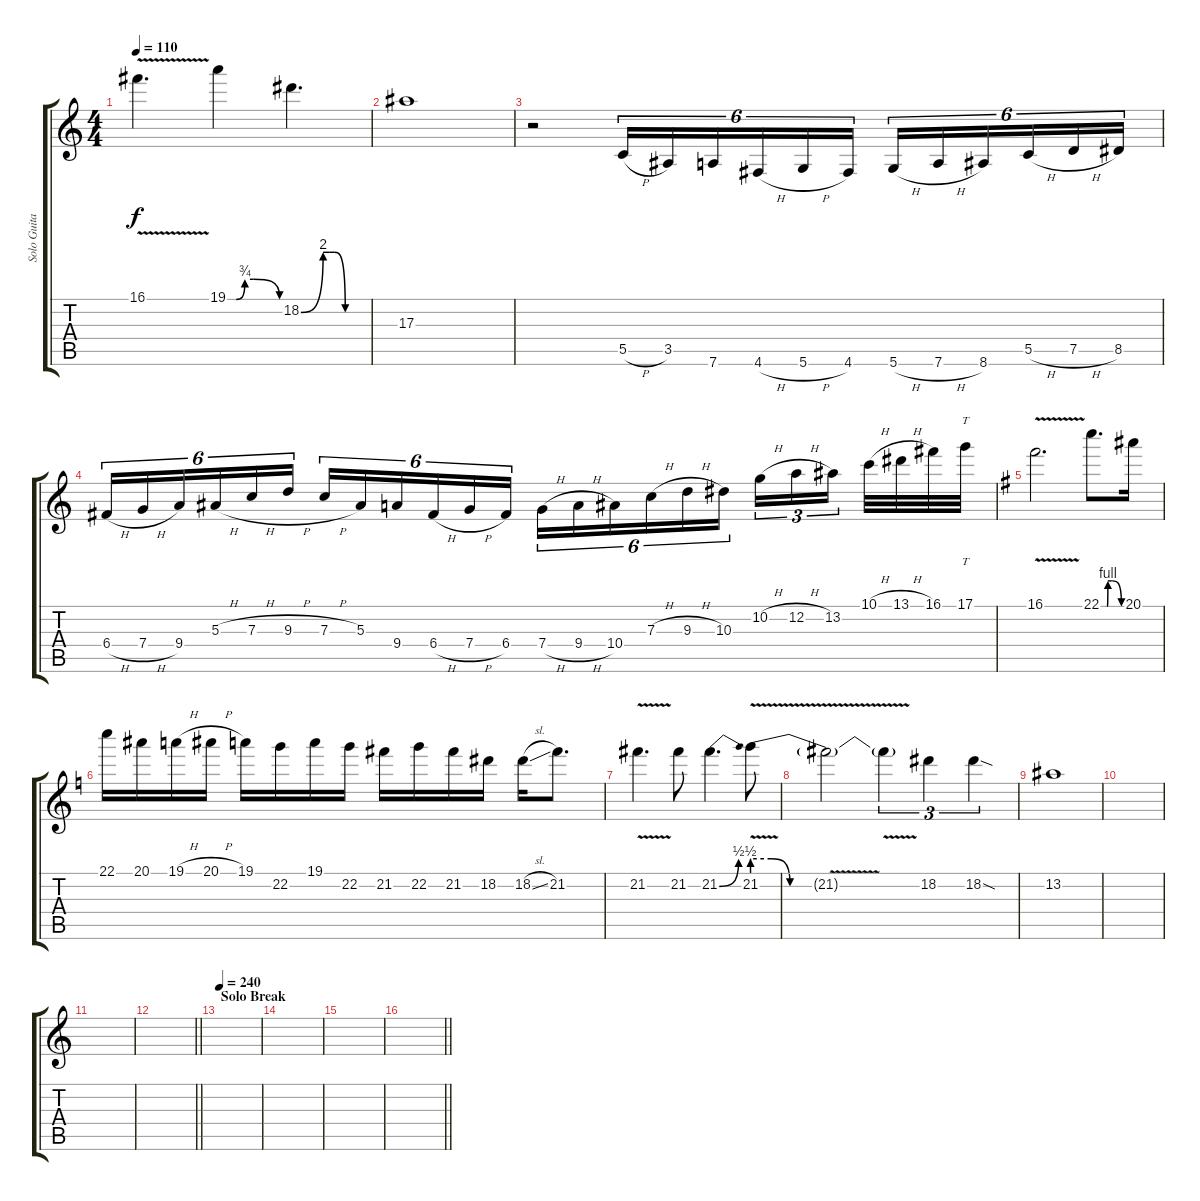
\track ("Solo Guitar 2" "Solo Guita") {instrument overdrivenguitar}
\staff {score tabs}
\tuning (D4 A3 F3 C3 G2 D2) {hide}
\ts (4 4)
\tempo 110
\clef g2
\ks c
16.1{v}.4{d dy f} 19.1{be (custom 0 0 10 0 20 3 30 3 60 0)}.4 18.2{be (custom 0 0 20 8 26 8 28 8 30 8 40 0 60 0)}.4{d} |
17.3.1{volume 11} |
r.2 5.5{h}.16{tu (6 4) volume 16} 3.5.16{tu (6 4)} 7.6.16{tu (6 4)} 4.6{h}.16{tu (6 4)} 5.6{h}.16{tu (6 4)} 4.6.16{tu (6 4)} 5.6{h}.16{tu (6 4)} 7.6{h}.16{tu (6 4)} 8.6.16{tu (6 4)} 5.5{h}.16{tu (6 4)} 7.5{h}.16{tu (6 4)} 8.5.16{tu (6 4)} |
6.4{h}.16{tu (6 4)} 7.4{h}.16{tu (6 4)} 9.4.16{tu (6 4)} 5.3{h}.16{tu (6 4)} 7.3{h}.16{tu (6 4)} 9.3{h}.16{tu (6 4)} 7.3{h}.16{tu (6 4)} 5.3.16{tu (6 4)} 9.4.16{tu (6 4)} 6.4{h}.16{tu (6 4)} 7.4{h}.16{tu (6 4)} 6.4.16{tu (6 4)} 7.4{h}.16{tu (6 4)} 9.4{h}.16{tu (6 4)} 10.4.16{tu (6 4)} 7.3{h}.16{tu (6 4)} 9.3{h}.16{tu (6 4)} 10.3.16{tu (6 4)} 10.2{h}.16{tu (3 2)} 12.2{h}.16{tu (3 2)} 13.2.16{tu (3 2) beam splitsecondary} 10.1{h}.32 13.1{h}.32 16.1.32 17.1.32{tt} |
\ks g
16.1{v}.2{d} 22.1{be (custom 0 0 10 0 18 0 20 4 30 4 33 4 60 0)}.8{d} 20.1.16 |
\ks c
22.1.16 20.1.16 19.1{h}.16 20.1{h}.16 19.1.16 22.2.16 19.1.16 22.2.16 21.2.16 22.2.16 21.2.16 18.2.16 18.2{sl}.16 21.2.8{d} |
21.2{v}.4{d} 21.2.8 21.2{be (bend 0 0 60 2)}.4{d} 21.2{be (custom 0 2 15 2 30 0 60 0) v}.8 |
21.2{v t}.2 21.2{t}.4{tu (3 2)} 18.2.4{tu (3 2)} 18.2{sod}.4{tu (3 2)} |
13.2.1{volume 10} |
|
|
\barLineRight lightlight
|
\section ("" "Solo Break")
\tempo 240
|
|
|
\barLineRight lightlight
